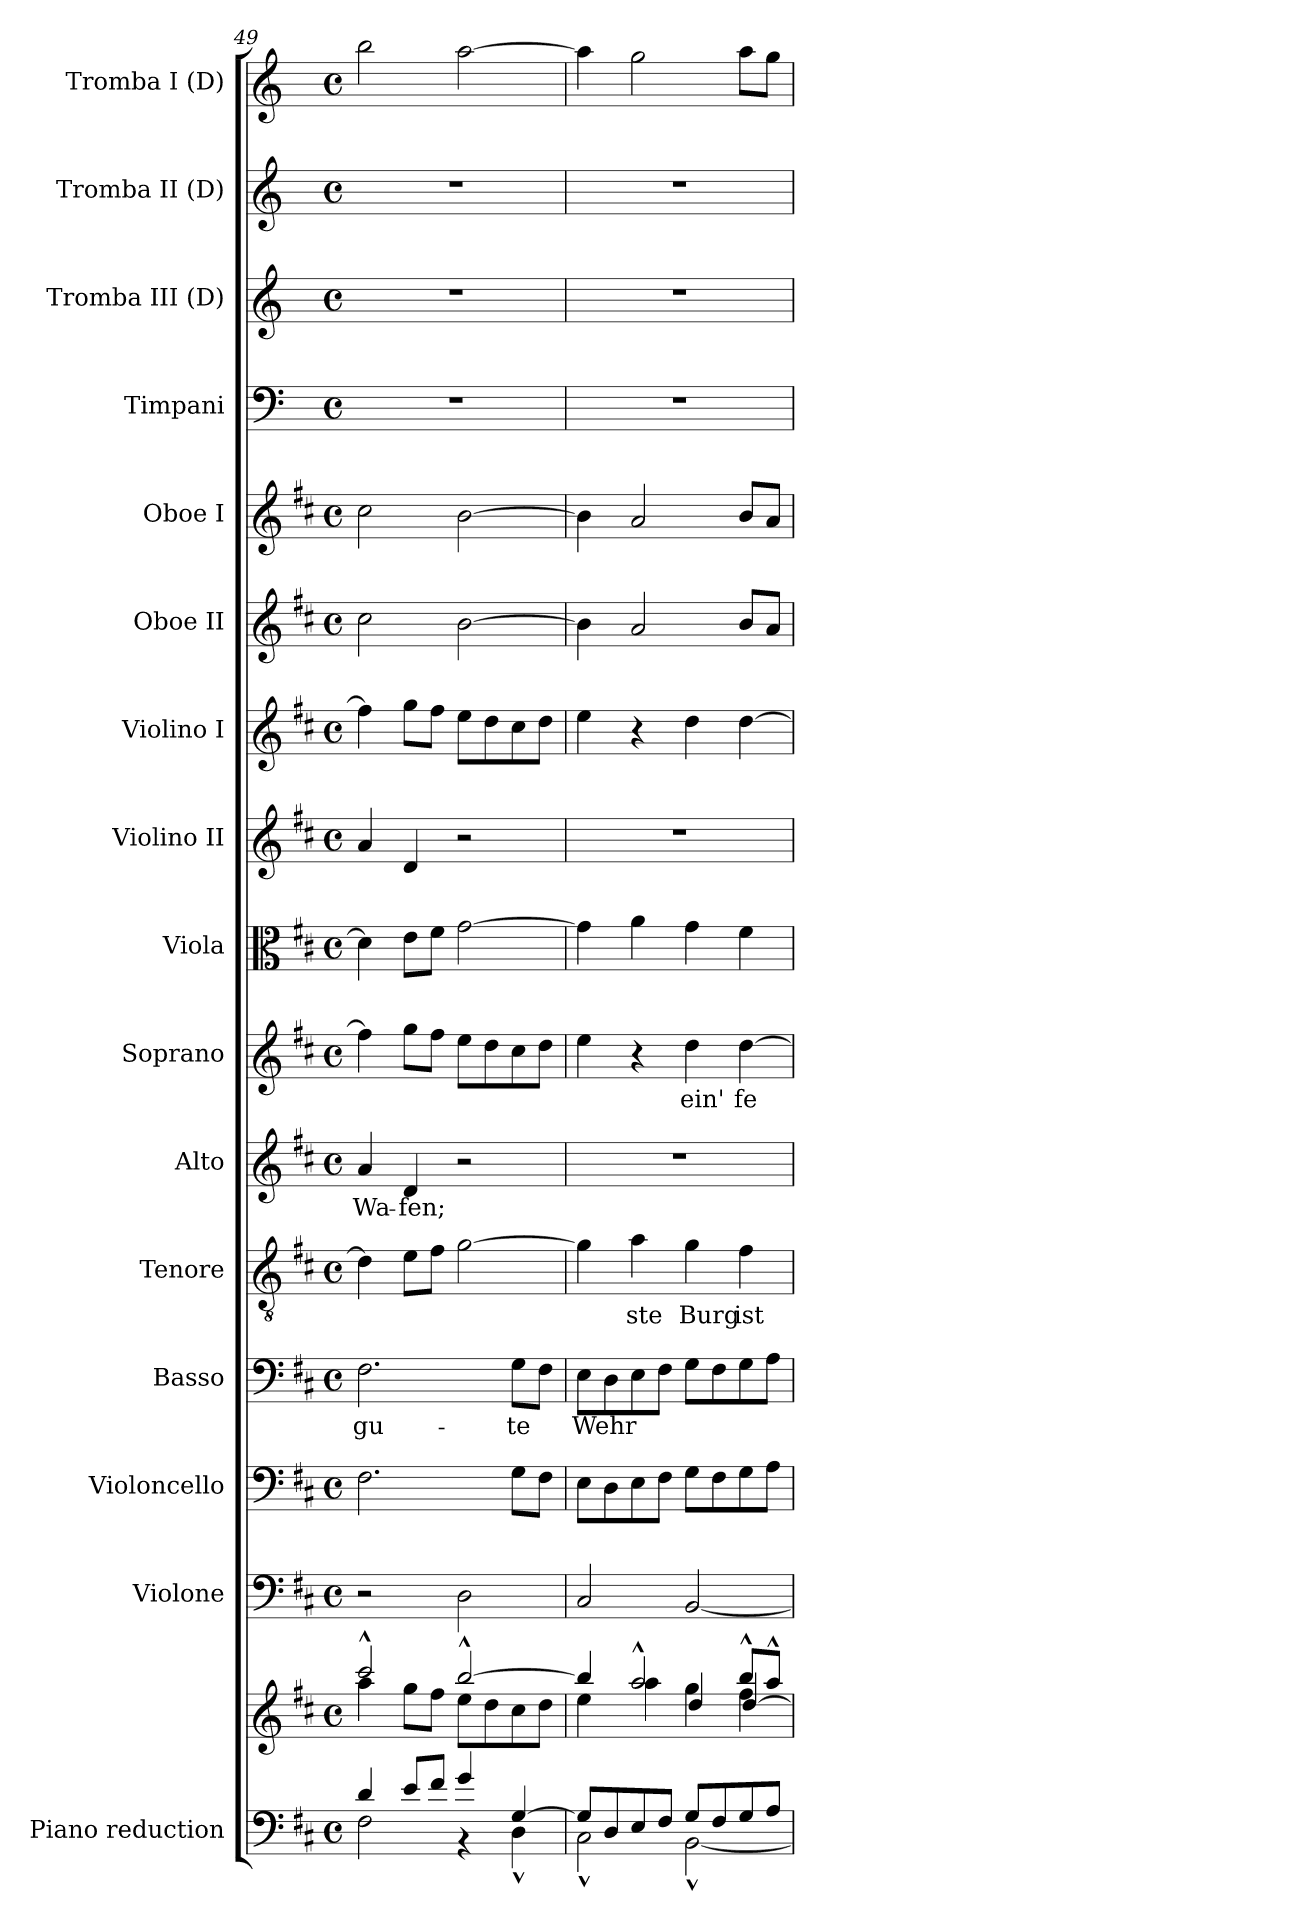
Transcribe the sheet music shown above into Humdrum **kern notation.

**kern	**kern	**kern	**kern	**kern	**text	**kern	**text	**kern	**text	**kern	**text	**kern	**kern	**kern	**kern	**kern	**kern	**kern	**kern	**kern
*part16	*part16	*part15	*part14	*part13	*part13	*part12	*part12	*part11	*part11	*part10	*part10	*part9	*part8	*part7	*part6	*part5	*part4	*part3	*part2	*part1
*staff17	*staff16	*staff15	*staff14	*staff13	*staff13	*staff12	*staff12	*staff11	*staff11	*staff10	*staff10	*staff9	*staff8	*staff7	*staff6	*staff5	*staff4	*staff3	*staff2	*staff1
*I"Piano reduction	*	*I"Violone	*I"Violoncello	*I"Basso	*	*I"Tenore	*	*I"Alto	*	*I"Soprano	*	*I"Viola	*I"Violino II	*I"Violino I	*I"Oboe II	*I"Oboe I	*I"Timpani	*I"Tromba III (D)	*I"Tromba II (D)	*I"Tromba I (D)
*I'Pno	*	*	*	*	*	*	*	*	*	*	*	*	*	*	*I'Ob	*I'Ob	*I'Timp	*	*	*
!!LO:PB:g=z
*clefF4	*clefG2	*clefF4	*clefF4	*clefF4	*	*clefGv2	*	*clefG2	*	*clefG2	*	*clefC3	*clefG2	*clefG2	*clefG2	*clefG2	*clefF4	*clefG2	*clefG2	*clefG2
*	*	*ITrd7c12	*	*	*	*	*	*	*	*	*	*	*	*	*	*	*	*ITrd-1c-2	*ITrd-1c-2	*ITrd-1c-2
*k[f#c#]	*k[f#c#]	*k[f#c#]	*k[f#c#]	*k[f#c#]	*	*k[f#c#]	*	*k[f#c#]	*	*k[f#c#]	*	*k[f#c#]	*k[f#c#]	*k[f#c#]	*k[f#c#]	*k[f#c#]	*k[]	*k[f#c#]	*k[f#c#]	*k[f#c#]
*M4/4	*M4/4	*M4/4	*M4/4	*M4/4	*	*M4/4	*	*M4/4	*	*M4/4	*	*M4/4	*M4/4	*M4/4	*M4/4	*M4/4	*M4/4	*M4/4	*M4/4	*M4/4
*met(c)	*met(c)	*met(c)	*met(c)	*met(c)	*	*met(c)	*	*met(c)	*	*met(c)	*	*met(c)	*met(c)	*met(c)	*met(c)	*met(c)	*met(c)	*met(c)	*met(c)	*met(c)
=49	=49	=49	=49	=49	=49	=49	=49	=49	=49	=49	=49	=49	=49	=49	=49	=49	=49	=49	=49	=49
*^	*^	*	*	*	*	*	*	*	*	*	*	*	*	*	*	*	*	*	*	*
!	!	!	!	!	!	!	!LO:LY:b	!	!	!	!LO:LY:b	!	!	!	!	!	!	!	!	!	!	!
4d/	2F#\	2ccc#^^/	4aa\	2r	2.F#\	2.F#\	gu-	4d\]	.	4a/	Wa-	4ff#\]	.	4d\]	4a/	4ff#\]	2cc#\	2cc#\	1r	1r	1r	2ccc#\
!	!	!	!	!	!	!	!	!	!	!	!LO:LY:b	!	!	!	!	!	!	!	!	!	!	!
8e/L	.	.	8gg\L	.	.	.	.	8e\L	.	4d/	fen;	8gg\L	.	8e\L	4d/	8gg\L	.	.	.	.	.	.
8f#/J	.	.	8ff#\J	.	.	.	.	8f#\J	.	.	.	8ff#\J	.	8f#\J	.	8ff#\J	.	.	.	.	.	.
4g/	4r	[2bb^^/	8ee\L	2DD\	.	.	.	[2g\	.	2r	.	8ee\L	.	[2g\	2r	8ee\L	[2b\	[2b\	.	.	.	[2bb\
.	.	.	8dd\	.	.	.	.	.	.	.	.	8dd\	.	.	.	8dd\	.	.	.	.	.	.
!	!	!	!	!	!	!	!LO:LY:b	!	!	!	!	!	!	!	!	!	!	!	!	!	!	!
[4G/	4D^^\	.	8cc#\	.	8G\L	8G\L	te	.	.	.	.	8cc#\	.	.	.	8cc#\	.	.	.	.	.	.
.	.	.	8dd\J	.	8F#\J	8F#\J	.	.	.	.	.	8dd\J	.	.	.	8dd\J	.	.	.	.	.	.
=50	=50	=50	=50	=50	=50	=50	=50	=50	=50	=50	=50	=50	=50	=50	=50	=50	=50	=50	=50	=50	=50	=50
*	*	*	*^	*	*	*	*	*	*	*	*	*	*	*	*	*	*	*	*	*	*	*
!	!	!	!	!	!	!	!	!LO:LY:b	!	!	!	!	!	!	!	!	!	!	!	!	!	!	!
8G/L]	2C#^^\	4bb/]	4ee\	2ryy	2CC#/	8E\L	8E\L	-Wehr	4g\]	.	1r	.	4ee\	.	4g\]	1r	4ee\	4b\]	4b\]	1r	1r	1r	4bb\]
8D/	.	.	.	.	.	8D\	8D\	.	.	.	.	.	.	.	.	.	.	.	.	.	.	.	.
!	!	!	!	!	!	!	!	!	!	!LO:LY:b	!	!	!	!	!	!	!	!	!	!	!	!	!
8E/	.	2aa^^/	4aa\	.	.	8E\	8E\	.	4a\	ste	.	.	4r	.	4a\	.	4r	2a/	2a/	.	.	.	2aa\
8F#/J	.	.	.	.	.	8F#\J	8F#\J	.	.	.	.	.	.	.	.	.	.	.	.	.	.	.	.
!	!	!	!	!	!	!	!	!	!	!LO:LY:b	!	!	!	!LO:LY:b	!	!	!	!	!	!	!	!	!
8G/L	[2BB^^\	.	4gg\	4dd/	[2BBB/	8G\L	8G\L	.	4g\	Burg	.	.	4dd\	ein'	4g\	.	4dd\	.	.	.	.	.	.
8F#/	.	.	.	.	.	8F#\	8F#\	.	.	.	.	.	.	.	.	.	.	.	.	.	.	.	.
!	!	!	!	!	!	!	!	!	!	!LO:LY:b	!	!	!	!LO:LY:b	!	!	!	!	!	!	!	!	!
8G/	.	8bb^^/L	4ff#\	[<4dd/	.	8G\	8G\	.	4f#\	ist	.	.	[4dd\	fe-	4f#\	.	[4dd\	8b/L	8b/L	.	.	.	8bb\L
8A/J	.	8aa^^/J	.	.	.	8A\J	8A\J	.	.	.	.	.	.	.	.	.	.	8a/J	8a/J	.	.	.	8aa\J
*v	*v	*	*	*	*	*	*	*	*	*	*	*	*	*	*	*	*	*	*	*	*	*	*
*	*v	*v	*v	*	*	*	*	*	*	*	*	*	*	*	*	*	*	*	*	*	*	*
=	=	=	=	=	=	=	=	=	=	=	=	=	=	=	=	=	=	=	=	=
*-	*-	*-	*-	*-	*-	*-	*-	*-	*-	*-	*-	*-	*-	*-	*-	*-	*-	*-	*-	*-
